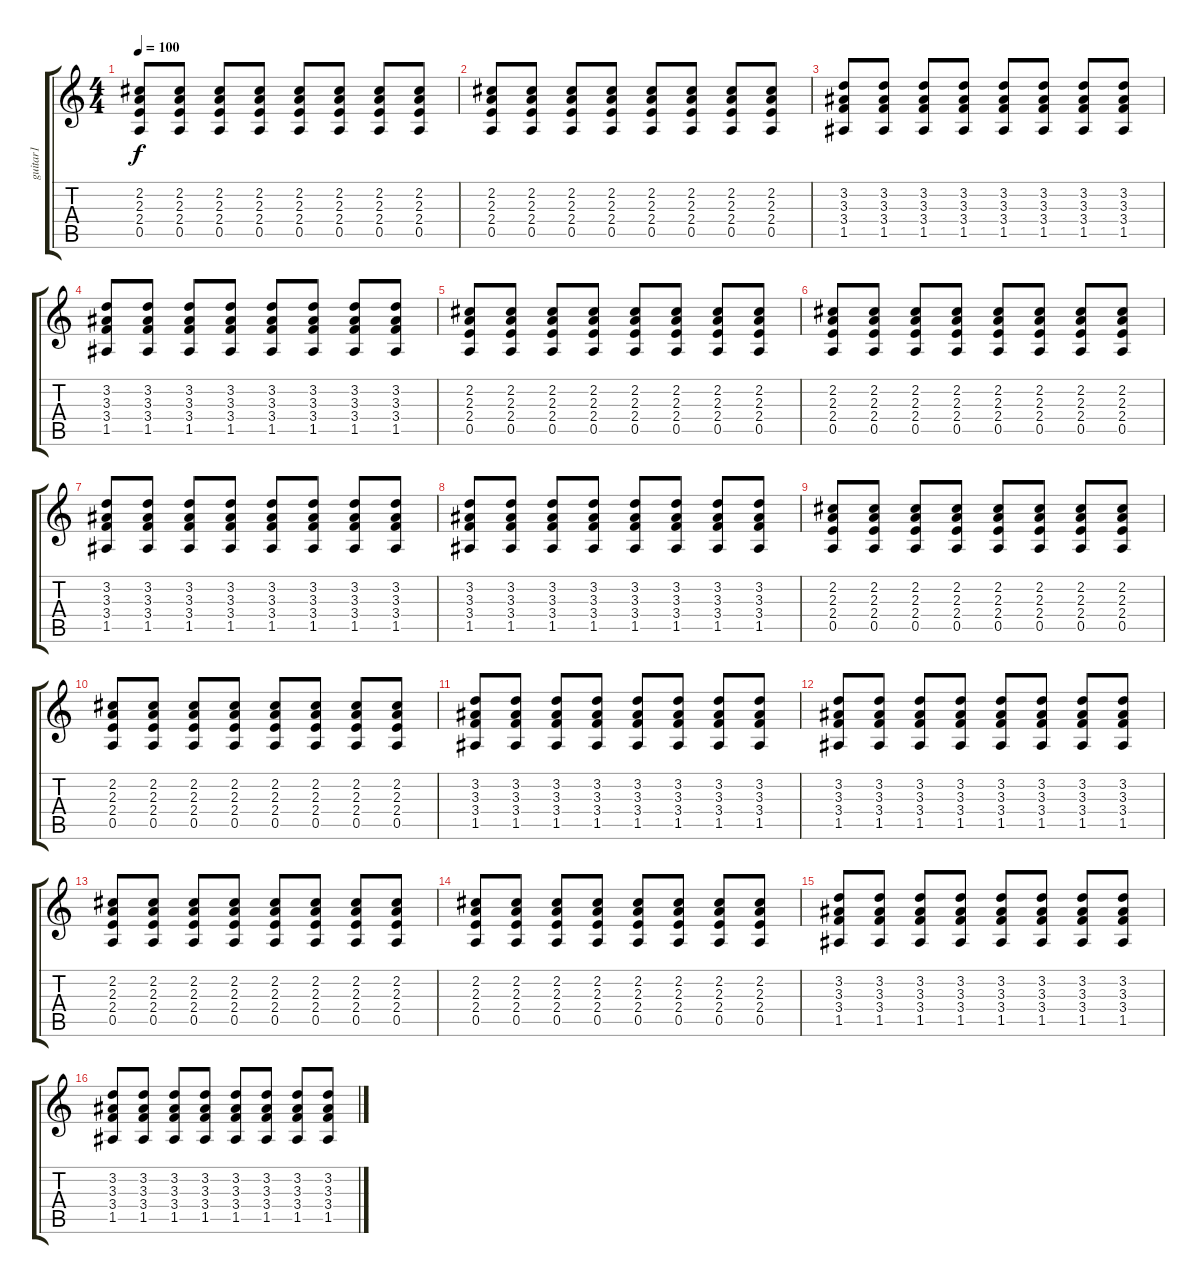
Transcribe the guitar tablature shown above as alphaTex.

\track ("guitar1" "guitar1") {instrument electricguitarjazz}
\staff {score tabs}
\tuning (E4 B3 G3 D3 A2 E2) {hide}
\ts (4 4)
\tempo 100
\clef g2
\ks c
(2.2 2.3 2.4 0.5).8{dy f} (2.2 2.3 2.4 0.5).8 (2.2 2.3 2.4 0.5).8 (2.2 2.3 2.4 0.5).8 (2.2 2.3 2.4 0.5).8 (2.2 2.3 2.4 0.5).8 (2.2 2.3 2.4 0.5).8 (2.2 2.3 2.4 0.5).8 |
(2.2 2.3 2.4 0.5).8 (2.2 2.3 2.4 0.5).8 (2.2 2.3 2.4 0.5).8 (2.2 2.3 2.4 0.5).8 (2.2 2.3 2.4 0.5).8 (2.2 2.3 2.4 0.5).8 (2.2 2.3 2.4 0.5).8 (2.2 2.3 2.4 0.5).8 |
(3.2 3.3 3.4 1.5).8 (3.2 3.3 3.4 1.5).8 (3.2 3.3 3.4 1.5).8 (3.2 3.3 3.4 1.5).8 (3.2 3.3 3.4 1.5).8 (3.2 3.3 3.4 1.5).8 (3.2 3.3 3.4 1.5).8 (3.2 3.3 3.4 1.5).8 |
(3.2 3.3 3.4 1.5).8 (3.2 3.3 3.4 1.5).8 (3.2 3.3 3.4 1.5).8 (3.2 3.3 3.4 1.5).8 (3.2 3.3 3.4 1.5).8 (3.2 3.3 3.4 1.5).8 (3.2 3.3 3.4 1.5).8 (3.2 3.3 3.4 1.5).8 |
(2.2 2.3 2.4 0.5).8 (2.2 2.3 2.4 0.5).8 (2.2 2.3 2.4 0.5).8 (2.2 2.3 2.4 0.5).8 (2.2 2.3 2.4 0.5).8 (2.2 2.3 2.4 0.5).8 (2.2 2.3 2.4 0.5).8 (2.2 2.3 2.4 0.5).8 |
(2.2 2.3 2.4 0.5).8 (2.2 2.3 2.4 0.5).8 (2.2 2.3 2.4 0.5).8 (2.2 2.3 2.4 0.5).8 (2.2 2.3 2.4 0.5).8 (2.2 2.3 2.4 0.5).8 (2.2 2.3 2.4 0.5).8 (2.2 2.3 2.4 0.5).8 |
(3.2 3.3 3.4 1.5).8 (3.2 3.3 3.4 1.5).8 (3.2 3.3 3.4 1.5).8 (3.2 3.3 3.4 1.5).8 (3.2 3.3 3.4 1.5).8 (3.2 3.3 3.4 1.5).8 (3.2 3.3 3.4 1.5).8 (3.2 3.3 3.4 1.5).8 |
(3.2 3.3 3.4 1.5).8 (3.2 3.3 3.4 1.5).8 (3.2 3.3 3.4 1.5).8 (3.2 3.3 3.4 1.5).8 (3.2 3.3 3.4 1.5).8 (3.2 3.3 3.4 1.5).8 (3.2 3.3 3.4 1.5).8 (3.2 3.3 3.4 1.5).8 |
(2.2 2.3 2.4 0.5).8 (2.2 2.3 2.4 0.5).8 (2.2 2.3 2.4 0.5).8 (2.2 2.3 2.4 0.5).8 (2.2 2.3 2.4 0.5).8 (2.2 2.3 2.4 0.5).8 (2.2 2.3 2.4 0.5).8 (2.2 2.3 2.4 0.5).8 |
(2.2 2.3 2.4 0.5).8 (2.2 2.3 2.4 0.5).8 (2.2 2.3 2.4 0.5).8 (2.2 2.3 2.4 0.5).8 (2.2 2.3 2.4 0.5).8 (2.2 2.3 2.4 0.5).8 (2.2 2.3 2.4 0.5).8 (2.2 2.3 2.4 0.5).8 |
(3.2 3.3 3.4 1.5).8 (3.2 3.3 3.4 1.5).8 (3.2 3.3 3.4 1.5).8 (3.2 3.3 3.4 1.5).8 (3.2 3.3 3.4 1.5).8 (3.2 3.3 3.4 1.5).8 (3.2 3.3 3.4 1.5).8 (3.2 3.3 3.4 1.5).8 |
(3.2 3.3 3.4 1.5).8 (3.2 3.3 3.4 1.5).8 (3.2 3.3 3.4 1.5).8 (3.2 3.3 3.4 1.5).8 (3.2 3.3 3.4 1.5).8 (3.2 3.3 3.4 1.5).8 (3.2 3.3 3.4 1.5).8 (3.2 3.3 3.4 1.5).8 |
(2.2 2.3 2.4 0.5).8 (2.2 2.3 2.4 0.5).8 (2.2 2.3 2.4 0.5).8 (2.2 2.3 2.4 0.5).8 (2.2 2.3 2.4 0.5).8 (2.2 2.3 2.4 0.5).8 (2.2 2.3 2.4 0.5).8 (2.2 2.3 2.4 0.5).8 |
(2.2 2.3 2.4 0.5).8 (2.2 2.3 2.4 0.5).8 (2.2 2.3 2.4 0.5).8 (2.2 2.3 2.4 0.5).8 (2.2 2.3 2.4 0.5).8 (2.2 2.3 2.4 0.5).8 (2.2 2.3 2.4 0.5).8 (2.2 2.3 2.4 0.5).8 |
(3.2 3.3 3.4 1.5).8 (3.2 3.3 3.4 1.5).8 (3.2 3.3 3.4 1.5).8 (3.2 3.3 3.4 1.5).8 (3.2 3.3 3.4 1.5).8 (3.2 3.3 3.4 1.5).8 (3.2 3.3 3.4 1.5).8 (3.2 3.3 3.4 1.5).8 |
(3.2 3.3 3.4 1.5).8 (3.2 3.3 3.4 1.5).8 (3.2 3.3 3.4 1.5).8 (3.2 3.3 3.4 1.5).8 (3.2 3.3 3.4 1.5).8 (3.2 3.3 3.4 1.5).8 (3.2 3.3 3.4 1.5).8 (3.2 3.3 3.4 1.5).8
